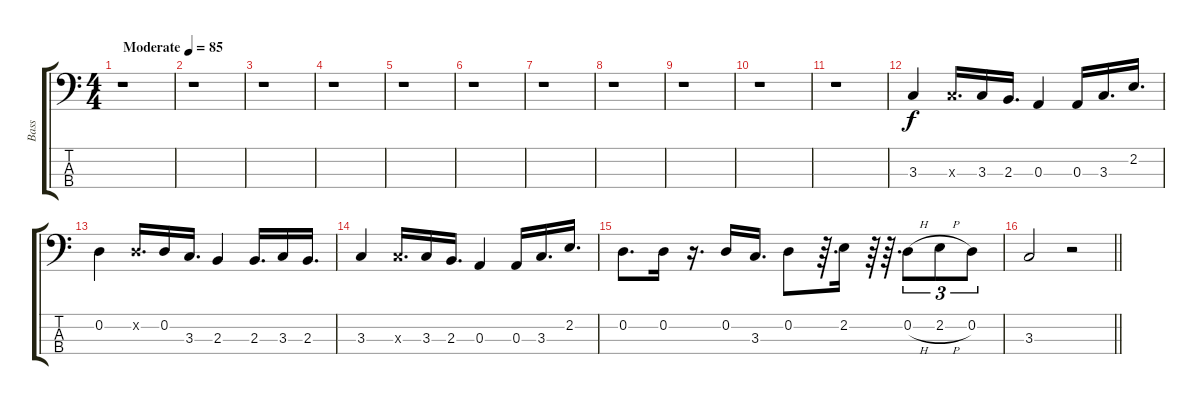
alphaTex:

\track ("Bass" "Bass") {instrument electricbassfinger}
\staff {score tabs}
\tuning (G2 D2 A1 E1) {hide}
\ts (4 4)
\tempo (85 "Moderate")
\clef f4
\ks c
r.1{dy f instrument electricbassfinger} |
r.1 |
r.1 |
r.1 |
r.1 |
r.1 |
r.1 |
r.1 |
r.1 |
r.1 |
r.1 |
3.3.4 3.3{x}.16{d} 3.3.16 2.3.16{d} 0.3.4 0.3.16 3.3.16{d} 2.2.16{d} |
0.2.4 0.2{x}.16{d} 0.2.16 3.3.16{d} 2.3.4 2.3.16{d} 3.3.16 2.3.16{d} |
3.3.4 3.3{x}.16{d} 3.3.16 2.3.16{d} 0.3.4 0.3.16 3.3.16{d} 2.2.16{d} |
0.2.8{d} 0.2.16 r.16{d} 0.2.16 3.3.16{d} 0.2.8 r.64{d} 2.2.16 r.64 r.64{d} 0.2{h}.8{tu (3 2)} 2.2{h}.8{tu (3 2)} 0.2.8{tu (3 2)} |
\barLineRight lightlight
3.3.2 r.2
